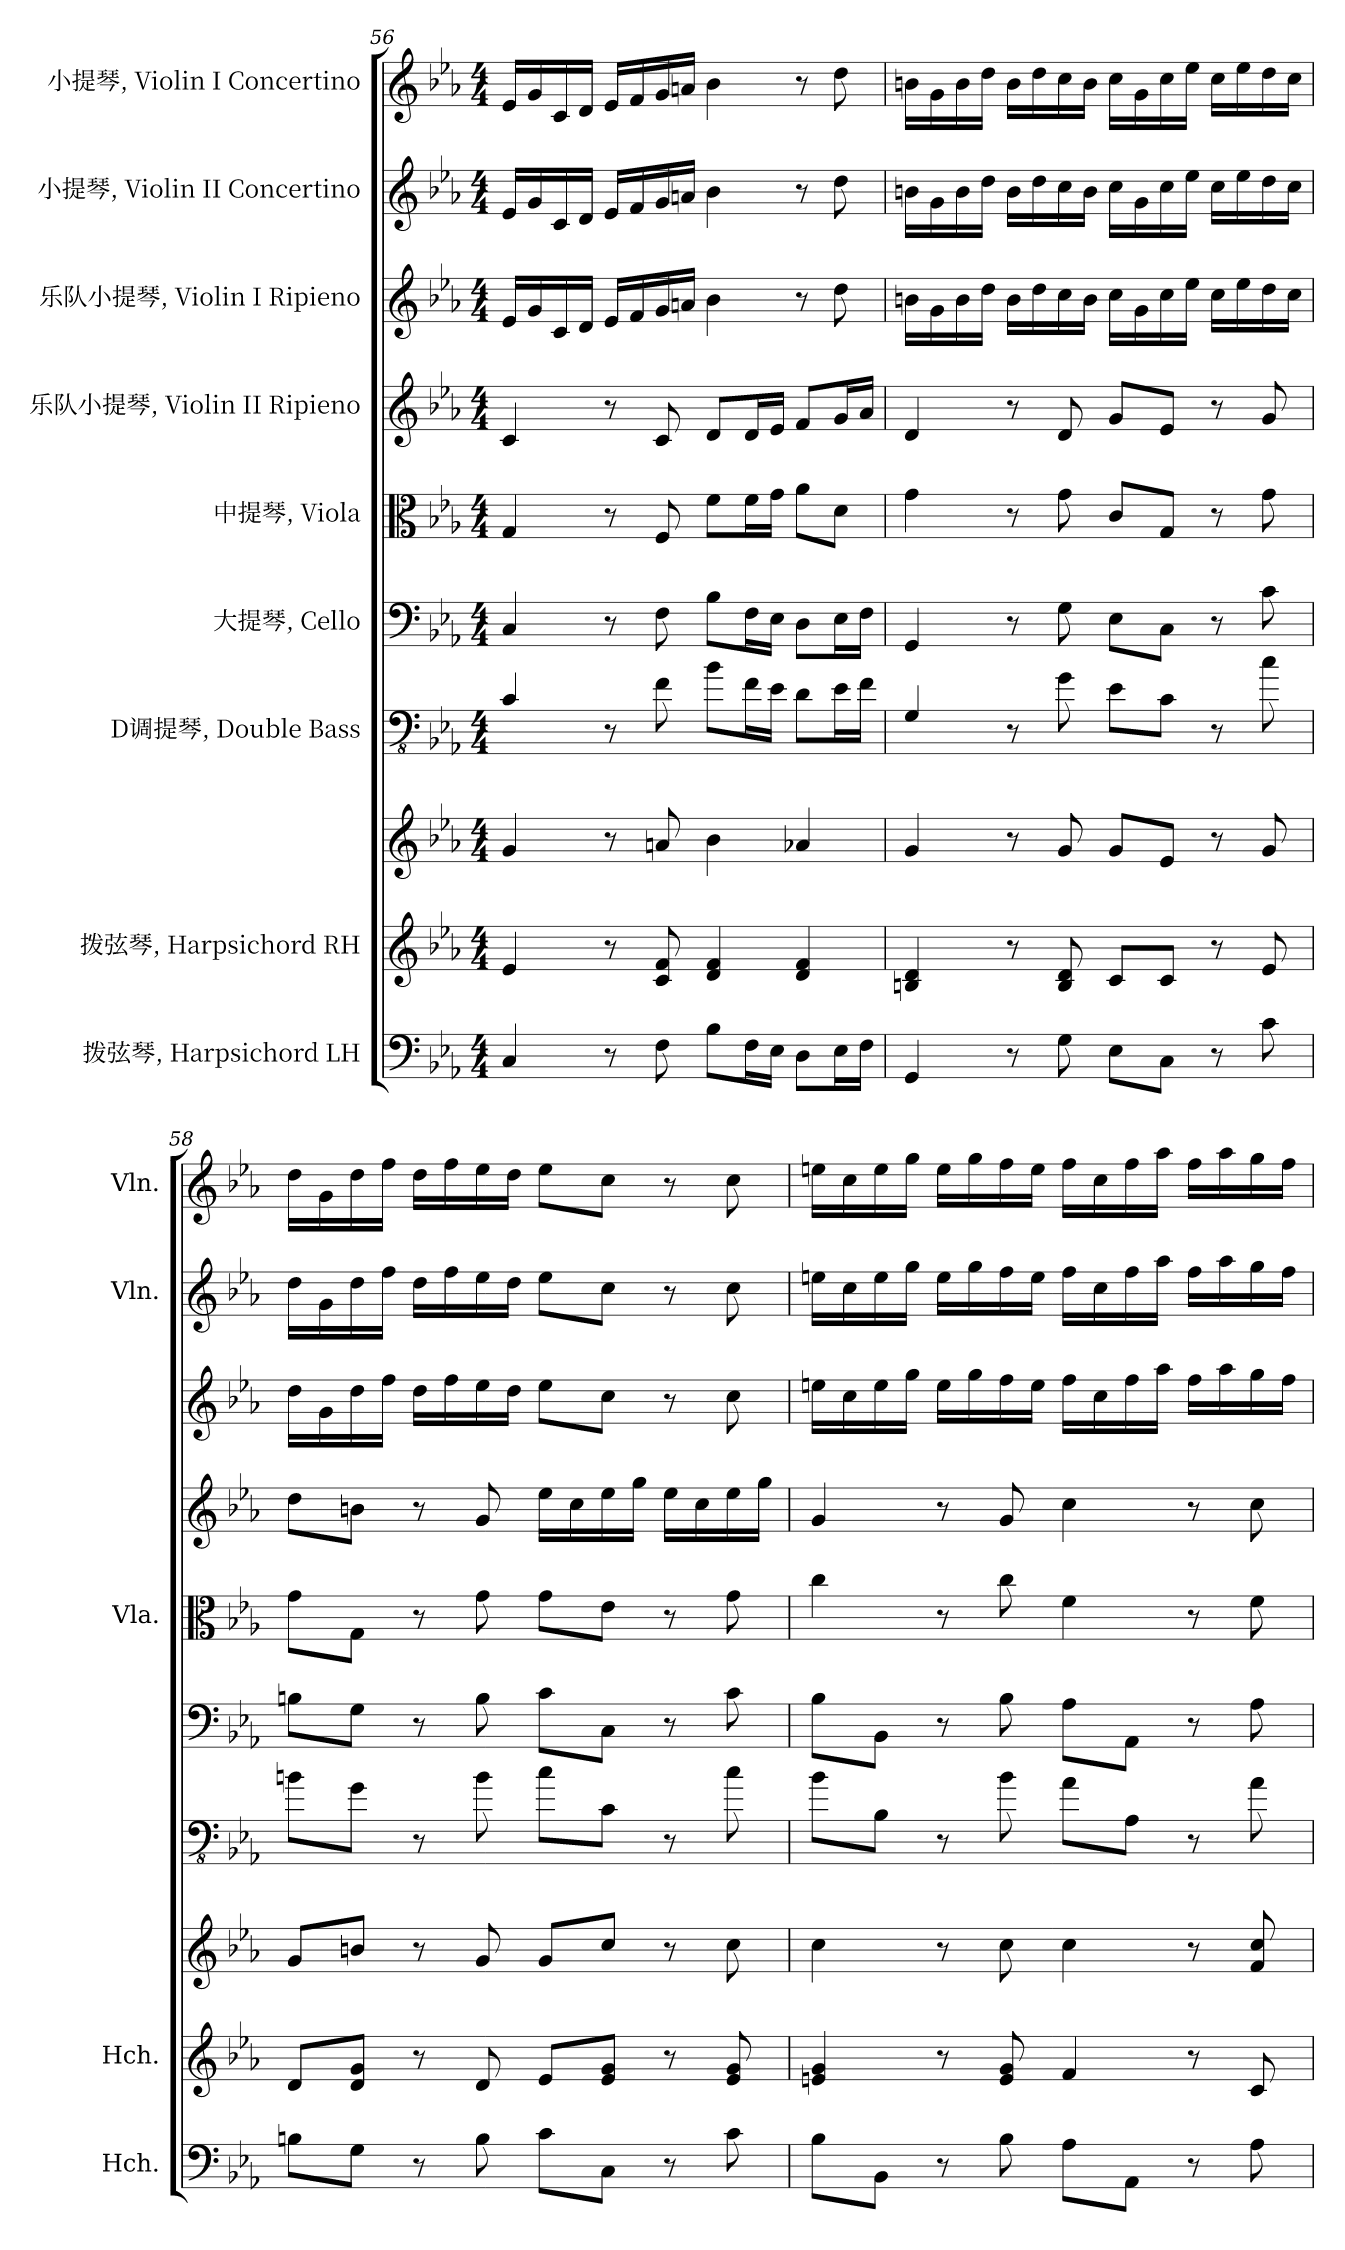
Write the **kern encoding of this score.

**kern	**kern	**kern	**kern	**kern	**kern	**kern	**kern	**kern	**kern
*part9	*part8	*part8	*part7	*part6	*part5	*part4	*part3	*part2	*part1
*staff10	*staff9	*staff8	*staff7	*staff6	*staff5	*staff4	*staff3	*staff2	*staff1
*I"拨弦琴, Harpsichord LH	*I"拨弦琴, Harpsichord RH	*	*I"D调提琴, Double Bass	*I"大提琴, Cello	*I"中提琴, Viola	*I"乐队小提琴, Violin II Ripieno	*I"乐队小提琴, Violin I Ripieno	*I"小提琴, Violin II Concertino	*I"小提琴, Violin I Concertino
*I'Hch.	*I'Hch.	*	*	*	*I'Vla.	*	*	*I'Vln.	*I'Vln.
*clefF4	*clefG2	*clefG2	*clefFv4	*clefF4	*clefC3	*clefG2	*clefG2	*clefG2	*clefG2
*	*	*	*ITrd7c12	*	*	*	*	*	*
*k[b-e-a-]	*k[b-e-a-]	*k[b-e-a-]	*k[b-e-a-]	*k[b-e-a-]	*k[b-e-a-]	*k[b-e-a-]	*k[b-e-a-]	*k[b-e-a-]	*k[b-e-a-]
*M4/4	*M4/4	*M4/4	*M4/4	*M4/4	*M4/4	*M4/4	*M4/4	*M4/4	*M4/4
=56	=56	=56	=56	=56	=56	=56	=56	=56	=56
4C/	4e-/	4g/	4CC/	4C/	4G/	4c/	16e-/LL	16e-/LL	16e-/LL
.	.	.	.	.	.	.	16g/	16g/	16g/
.	.	.	.	.	.	.	16c/	16c/	16c/
.	.	.	.	.	.	.	16d/JJ	16d/JJ	16d/JJ
8r	8r	8r	8r	8r	8r	8r	16e-/LL	16e-/LL	16e-/LL
.	.	.	.	.	.	.	16f/	16f/	16f/
8F\	8c/ 8f/	8an/	8FF\	8F\	8F/	8c/	16g/	16g/	16g/
.	.	.	.	.	.	.	16an/JJ	16an/JJ	16an/JJ
8B-\L	4d/ 4f/	4b-\	8BB-\L	8B-\L	8f\L	8d/L	4b-\	4b-\	4b-\
16F\L	.	.	16FF\L	16F\L	16f\L	16d/L	.	.	.
16E-\JJ	.	.	16EE-\JJ	16E-\JJ	16g\JJ	16e-/JJ	.	.	.
8D\L	4d/ 4f/	4a-X/	8DD\L	8D\L	8a-\L	8f/L	8r	8r	8r
16E-\L	.	.	16EE-\L	16E-\L	8d\J	16g/L	8dd\	8dd\	8dd\
16F\JJ	.	.	16FF\JJ	16F\JJ	.	16a-/JJ	.	.	.
!!LO:PB:g=z
=57	=57	=57	=57	=57	=57	=57	=57	=57	=57
4GG/	4Bn/ 4d/	4g/	4GGG/	4GG/	4g\	4d/	16bn\LL	16bn\LL	16bn\LL
.	.	.	.	.	.	.	16g\	16g\	16g\
.	.	.	.	.	.	.	16b\	16b\	16b\
.	.	.	.	.	.	.	16dd\JJ	16dd\JJ	16dd\JJ
8r	8r	8r	8r	8r	8r	8r	16b\LL	16b\LL	16b\LL
.	.	.	.	.	.	.	16dd\	16dd\	16dd\
8G\	8B/ 8d/	8g/	8GG\	8G\	8g\	8d/	16cc\	16cc\	16cc\
.	.	.	.	.	.	.	16b\JJ	16b\JJ	16b\JJ
8E-\L	8c/L	8g/L	8EE-\L	8E-\L	8c/L	8g/L	16cc\LL	16cc\LL	16cc\LL
.	.	.	.	.	.	.	16g\	16g\	16g\
8C\J	8c/J	8e-/J	8CC\J	8C\J	8G/J	8e-/J	16cc\	16cc\	16cc\
.	.	.	.	.	.	.	16ee-\JJ	16ee-\JJ	16ee-\JJ
8r	8r	8r	8r	8r	8r	8r	16cc\LL	16cc\LL	16cc\LL
.	.	.	.	.	.	.	16ee-\	16ee-\	16ee-\
8c\	8e-/	8g/	8C\	8c\	8g\	8g/	16dd\	16dd\	16dd\
.	.	.	.	.	.	.	16cc\JJ	16cc\JJ	16cc\JJ
=58	=58	=58	=58	=58	=58	=58	=58	=58	=58
8Bn\L	8d/L	8g/L	8BBn\L	8Bn\L	8g\L	8dd\L	16dd\LL	16dd\LL	16dd\LL
.	.	.	.	.	.	.	16g\	16g\	16g\
8G\J	8d/ 8g/J	8bn/J	8GG\J	8G\J	8G\J	8bn\J	16dd\	16dd\	16dd\
.	.	.	.	.	.	.	16ff\JJ	16ff\JJ	16ff\JJ
8r	8r	8r	8r	8r	8r	8r	16dd\LL	16dd\LL	16dd\LL
.	.	.	.	.	.	.	16ff\	16ff\	16ff\
8B\	8d/	8g/	8BB\	8B\	8g\	8g/	16ee-\	16ee-\	16ee-\
.	.	.	.	.	.	.	16dd\JJ	16dd\JJ	16dd\JJ
8c\L	8e-/L	8g/L	8C\L	8c\L	8g\L	16ee-\LL	8ee-\L	8ee-\L	8ee-\L
.	.	.	.	.	.	16cc\	.	.	.
8C\J	8e-/ 8g/J	8cc/J	8CC\J	8C\J	8e-\J	16ee-\	8cc\J	8cc\J	8cc\J
.	.	.	.	.	.	16gg\JJ	.	.	.
8r	8r	8r	8r	8r	8r	16ee-\LL	8r	8r	8r
.	.	.	.	.	.	16cc\	.	.	.
8c\	8e-/ 8g/	8cc\	8C\	8c\	8g\	16ee-\	8cc\	8cc\	8cc\
.	.	.	.	.	.	16gg\JJ	.	.	.
!!LO:PB:g=z
=59	=59	=59	=59	=59	=59	=59	=59	=59	=59
8B-\L	4en/ 4g/	4cc\	8BB-\L	8B-\L	4cc\	4g/	16een\LL	16een\LL	16een\LL
.	.	.	.	.	.	.	16cc\	16cc\	16cc\
8BB-\J	.	.	8BBB-\J	8BB-\J	.	.	16ee\	16ee\	16ee\
.	.	.	.	.	.	.	16gg\JJ	16gg\JJ	16gg\JJ
8r	8r	8r	8r	8r	8r	8r	16ee\LL	16ee\LL	16ee\LL
.	.	.	.	.	.	.	16gg\	16gg\	16gg\
8B-\	8e/ 8g/	8cc\	8BB-\	8B-\	8cc\	8g/	16ff\	16ff\	16ff\
.	.	.	.	.	.	.	16ee\JJ	16ee\JJ	16ee\JJ
8A-\L	4f/	4cc\	8AA-\L	8A-\L	4f\	4cc\	16ff\LL	16ff\LL	16ff\LL
.	.	.	.	.	.	.	16cc\	16cc\	16cc\
8AA-\J	.	.	8AAA-\J	8AA-\J	.	.	16ff\	16ff\	16ff\
.	.	.	.	.	.	.	16aa-\JJ	16aa-\JJ	16aa-\JJ
8r	8r	8r	8r	8r	8r	8r	16ff\LL	16ff\LL	16ff\LL
.	.	.	.	.	.	.	16aa-\	16aa-\	16aa-\
8A-\	8c/	8f/ 8cc/	8AA-\	8A-\	8f\	8cc\	16gg\	16gg\	16gg\
.	.	.	.	.	.	.	16ff\JJ	16ff\JJ	16ff\JJ
=	=	=	=	=	=	=	=	=	=
*-	*-	*-	*-	*-	*-	*-	*-	*-	*-
